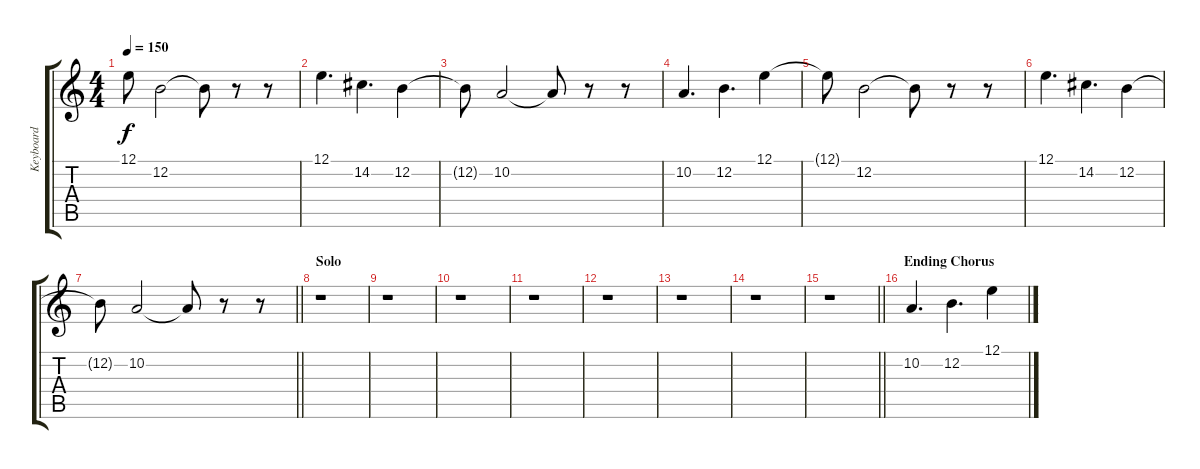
\track ("Keyboard" "Keyboard") {instrument reedorgan}
\staff {score tabs}
\tuning (E4 B3 G3 D3 A2 E2) {hide}
\ts (4 4)
\tempo 150
\clef g2
\ks c
12.1{t}.8{dy f} 12.2.2 12.2{t}.8 r.8 r.8 |
12.1.4{d} 14.2.4{d} 12.2.4 |
12.2{t}.8 10.2.2 10.2{t}.8 r.8 r.8 |
10.2.4{d} 12.2.4{d} 12.1.4 |
12.1{t}.8 12.2.2 12.2{t}.8 r.8 r.8 |
12.1.4{d} 14.2.4{d} 12.2.4 |
\barLineRight lightlight
12.2{t}.8 10.2.2 10.2{t}.8 r.8 r.8 |
\section ("" "Solo")
r.1 |
r.1 |
r.1 |
r.1 |
r.1 |
r.1 |
r.1 |
\barLineRight lightlight
r.1 |
\section ("" "Ending Chorus")
10.2.4{d volume 6 balance 10} 12.2.4{d} 12.1.4
